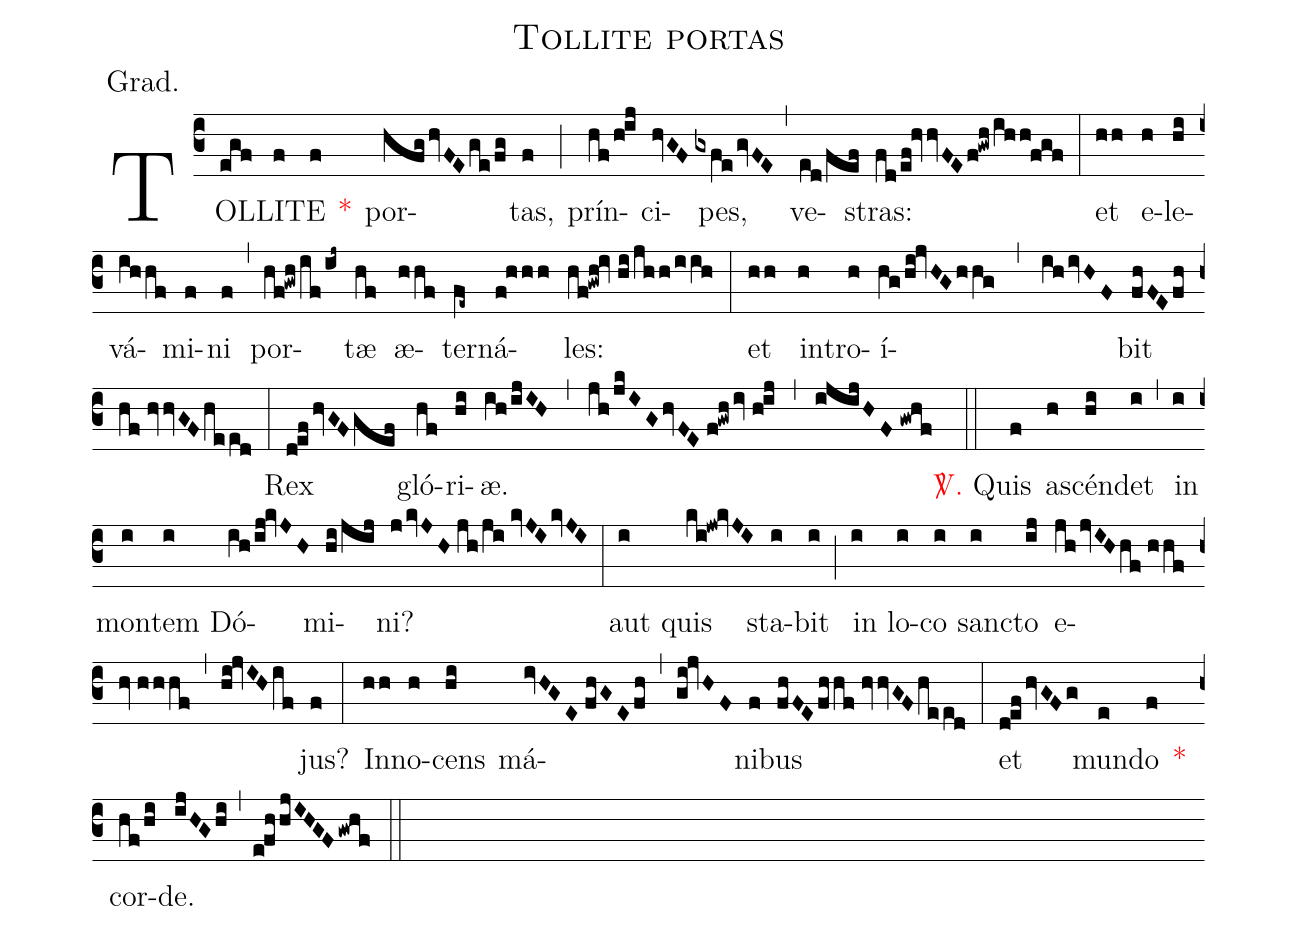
name:Tollite portas;
annotation:Grad.;
mode:II.;
office-part:Gradual;
%%
(c3) TOL(egf)LI(f)TE(f) <v>\red{*}</v>() por(hfg/hvFEge/fg)tas,(f) (;) prín(hf/h!ij)ci(hvGF)pes,(gxfe/gvFE) (,) ve(ed/fef)stras:(fd/ef!hvhvFE/f!gwh/ihh!fgf) (:) et(hh) e(h)le(hi)vá(ih/hf)mi(f)ni(f) (,) por(hf!gwh/if/ij~)tæ(hf) æ(hhf)ter(fe~)ná(f!hhh)les:(hf!gwh!iv//hi/jhh/iih) (:) et(hh) in(h)tro(h)í(hg/hi!jvHGhhg,ih/ivHF)bit(fhFEfhhf//hvhvGFhe/ed) (:) Rex(d!efhvGFgef) gló(hf)ri(hi)æ.(ih/ijIH,jh/jkIGhvFE//f!gwhiv//h!ij,ijijHF//gwhf) (::) <v>\red{\Vbar.}</v> Quis(f) a(h)scén(hi)det(i) (,) in(i) mon(i)tem(i) Dó(ih/ij!kvJH)mi(hi/jij)ni?(jkvJH//jh/ji//kvJIkvJI) (:) aut(i) quis(ki!jw!kvJI) sta(i)bit(i) (;) in(i) lo(i)co(i) sanc(i)to(ij) e(jhjvIHhf//hhfhv//hhhf,hi!jvIHif)jus?(f) (:) In(hh)no(h)cens(hi) má(ivHGE//fhGEfh,gi!jvHF)ni(f)bus(fhFEfh/hf//hvhvGFhe/ed) (:) et(d!ef/hvGFg) mun(e)do(f) <v>\red{*}</v>() cor(hf/hi)de.(ijHGhi,e!fh/hjIHGFgwhf) (::)
